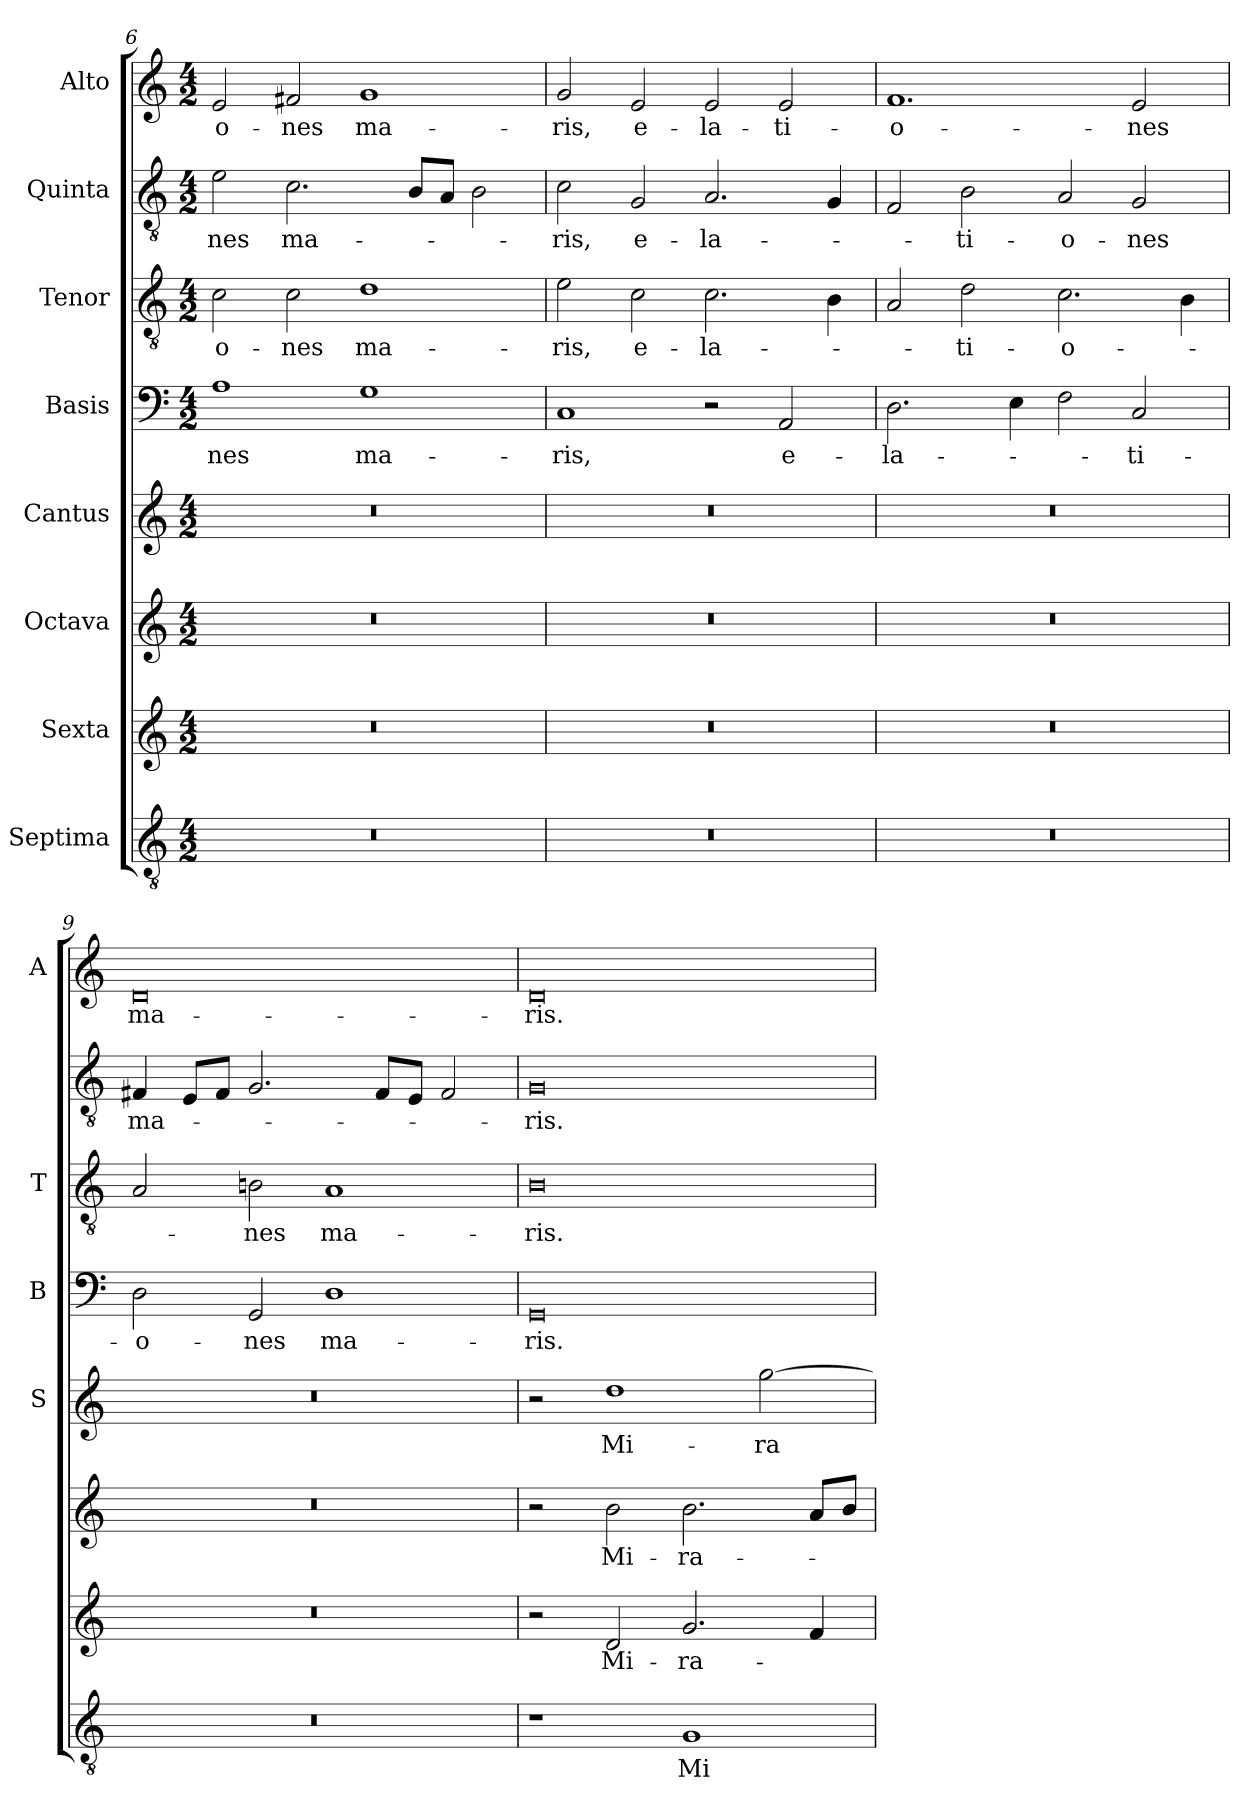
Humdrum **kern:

**kern	**text	**kern	**text	**kern	**text	**kern	**text	**kern	**text	**kern	**text	**kern	**text	**kern	**text
*part8	*part8	*part7	*part7	*part6	*part6	*part5	*part5	*part4	*part4	*part3	*part3	*part2	*part2	*part1	*part1
*staff8	*staff8	*staff7	*staff7	*staff6	*staff6	*staff5	*staff5	*staff4	*staff4	*staff3	*staff3	*staff2	*staff2	*staff1	*staff1
*I"Septima	*	*I"Sexta	*	*I"Octava	*	*I"Cantus	*	*I"Basis	*	*I"Tenor	*	*I"Quinta	*	*I"Alto	*
*	*	*	*	*	*	*I'S	*	*I'B	*	*I'T	*	*	*	*I'A	*
!!LO:LB:g=z
*clefGv2	*	*clefG2	*	*clefG2	*	*clefG2	*	*clefF4	*	*clefGv2	*	*clefGv2	*	*clefG2	*
*k[]	*	*k[]	*	*k[]	*	*k[]	*	*k[]	*	*k[]	*	*k[]	*	*k[]	*
*C:	*	*C:	*	*C:	*	*C:	*	*C:	*	*C:	*	*C:	*	*C:	*
*M4/2	*	*M4/2	*	*M4/2	*	*M4/2	*	*M4/2	*	*M4/2	*	*M4/2	*	*M4/2	*
=6	=6	=6	=6	=6	=6	=6	=6	=6	=6	=6	=6	=6	=6	=6	=6
!	!	!	!	!	!	!	!	!	!LO:LY:b	!	!LO:LY:b	!	!LO:LY:b	!	!LO:LY:b
0r	.	0r	.	0r	.	0r	.	1A	-nes	2c\	-o-	2e\	-nes	2e/	-o-
!	!	!	!	!	!	!	!	!	!	!	!LO:LY:b	!	!LO:LY:b	!	!LO:LY:b
.	.	.	.	.	.	.	.	.	.	2c\	-nes	2.c\	ma-	2f#X/	-nes
!	!	!	!	!	!	!	!	!	!LO:LY:b	!	!LO:LY:b	!	!	!	!LO:LY:b
.	.	.	.	.	.	.	.	1G	ma-	1d	ma-	.	.	1g	ma-
.	.	.	.	.	.	.	.	.	.	.	.	8B/L	.	.	.
.	.	.	.	.	.	.	.	.	.	.	.	8A/J	.	.	.
.	.	.	.	.	.	.	.	.	.	.	.	2B\	.	.	.
=7	=7	=7	=7	=7	=7	=7	=7	=7	=7	=7	=7	=7	=7	=7	=7
!	!	!	!	!	!	!	!	!	!LO:LY:b	!	!LO:LY:b	!	!LO:LY:b	!	!LO:LY:b
0r	.	0r	.	0r	.	0r	.	1C	-ris,	2e\	-ris,	2c\	-ris,	2g/	-ris,
!	!	!	!	!	!	!	!	!	!	!	!LO:LY:b	!	!LO:LY:b	!	!LO:LY:b
.	.	.	.	.	.	.	.	.	.	2c\	e-	2G/	e-	2e/	e-
!	!	!	!	!	!	!	!	!	!	!	!LO:LY:b	!	!LO:LY:b	!	!LO:LY:b
.	.	.	.	.	.	.	.	2r	.	2.c\	-la-	2.A/	-la-	2e/	-la-
!	!	!	!	!	!	!	!	!	!LO:LY:b	!	!	!	!	!	!LO:LY:b
.	.	.	.	.	.	.	.	2AA/	e-	.	.	.	.	2e/	-ti-
.	.	.	.	.	.	.	.	.	.	4B\	.	4G/	.	.	.
=8	=8	=8	=8	=8	=8	=8	=8	=8	=8	=8	=8	=8	=8	=8	=8
!	!	!	!	!	!	!	!	!	!LO:LY:b	!	!	!	!	!	!LO:LY:b
0r	.	0r	.	0r	.	0r	.	2.D\	-la-	2A/	.	2F/	.	1.f	-o-
!	!	!	!	!	!	!	!	!	!	!	!LO:LY:b	!	!LO:LY:b	!	!
.	.	.	.	.	.	.	.	.	.	2d\	-ti-	2B\	-ti-	.	.
.	.	.	.	.	.	.	.	4E\	.	.	.	.	.	.	.
!	!	!	!	!	!	!	!	!	!	!	!LO:LY:b	!	!LO:LY:b	!	!
.	.	.	.	.	.	.	.	2F\	.	2.c\	-o-	2A/	-o-	.	.
!	!	!	!	!	!	!	!	!	!LO:LY:b	!	!	!	!LO:LY:b	!	!LO:LY:b
.	.	.	.	.	.	.	.	2C/	-ti-	.	.	2G/	-nes	2e/	-nes
.	.	.	.	.	.	.	.	.	.	4B\	.	.	.	.	.
=9	=9	=9	=9	=9	=9	=9	=9	=9	=9	=9	=9	=9	=9	=9	=9
!	!	!	!	!	!	!	!	!	!LO:LY:b	!	!	!	!LO:LY:b	!	!LO:LY:b
0r	.	0r	.	0r	.	0r	.	2D\	-o-	2A/	.	4F#X/	ma-	0d	ma-
.	.	.	.	.	.	.	.	.	.	.	.	8E/L	.	.	.
.	.	.	.	.	.	.	.	.	.	.	.	8F#/J	.	.	.
!	!	!	!	!	!	!	!	!	!LO:LY:b	!	!LO:LY:b	!	!	!	!
.	.	.	.	.	.	.	.	2GG/	-nes	2Bni\	-nes	2.G/	.	.	.
!	!	!	!	!	!	!	!	!	!LO:LY:b	!	!LO:LY:b	!	!	!	!
.	.	.	.	.	.	.	.	1D	ma-	1A	ma-	.	.	.	.
.	.	.	.	.	.	.	.	.	.	.	.	8F#/L	.	.	.
.	.	.	.	.	.	.	.	.	.	.	.	8E/J	.	.	.
.	.	.	.	.	.	.	.	.	.	.	.	2F#/	.	.	.
=10	=10	=10	=10	=10	=10	=10	=10	=10	=10	=10	=10	=10	=10	=10	=10
!	!	!	!	!	!	!	!	!	!LO:LY:b	!	!LO:LY:b	!	!LO:LY:b	!	!LO:LY:b
1r	.	2r	.	2r	.	2r	.	0GG	-ris.	0B	-ris.	0G	-ris.	0d	-ris.
!	!	!	!LO:LY:b	!	!LO:LY:b	!	!LO:LY:b	!	!	!	!	!	!	!	!
.	.	2d/	Mi-	2b\	Mi-	1dd	Mi-	.	.	.	.	.	.	.	.
!	!LO:LY:b	!	!LO:LY:b	!	!LO:LY:b	!	!	!	!	!	!	!	!	!	!
1G	Mi-	2.g/	-ra-	2.b\	-ra-	.	.	.	.	.	.	.	.	.	.
!	!	!	!	!	!	!	!LO:LY:b	!	!	!	!	!	!	!	!
.	.	.	.	.	.	[2gg\	-ra-	.	.	.	.	.	.	.	.
.	.	4f/	.	8a/L	.	.	.	.	.	.	.	.	.	.	.
.	.	.	.	8b/J	.	.	.	.	.	.	.	.	.	.	.
=	=	=	=	=	=	=	=	=	=	=	=	=	=	=	=
*-	*-	*-	*-	*-	*-	*-	*-	*-	*-	*-	*-	*-	*-	*-	*-
